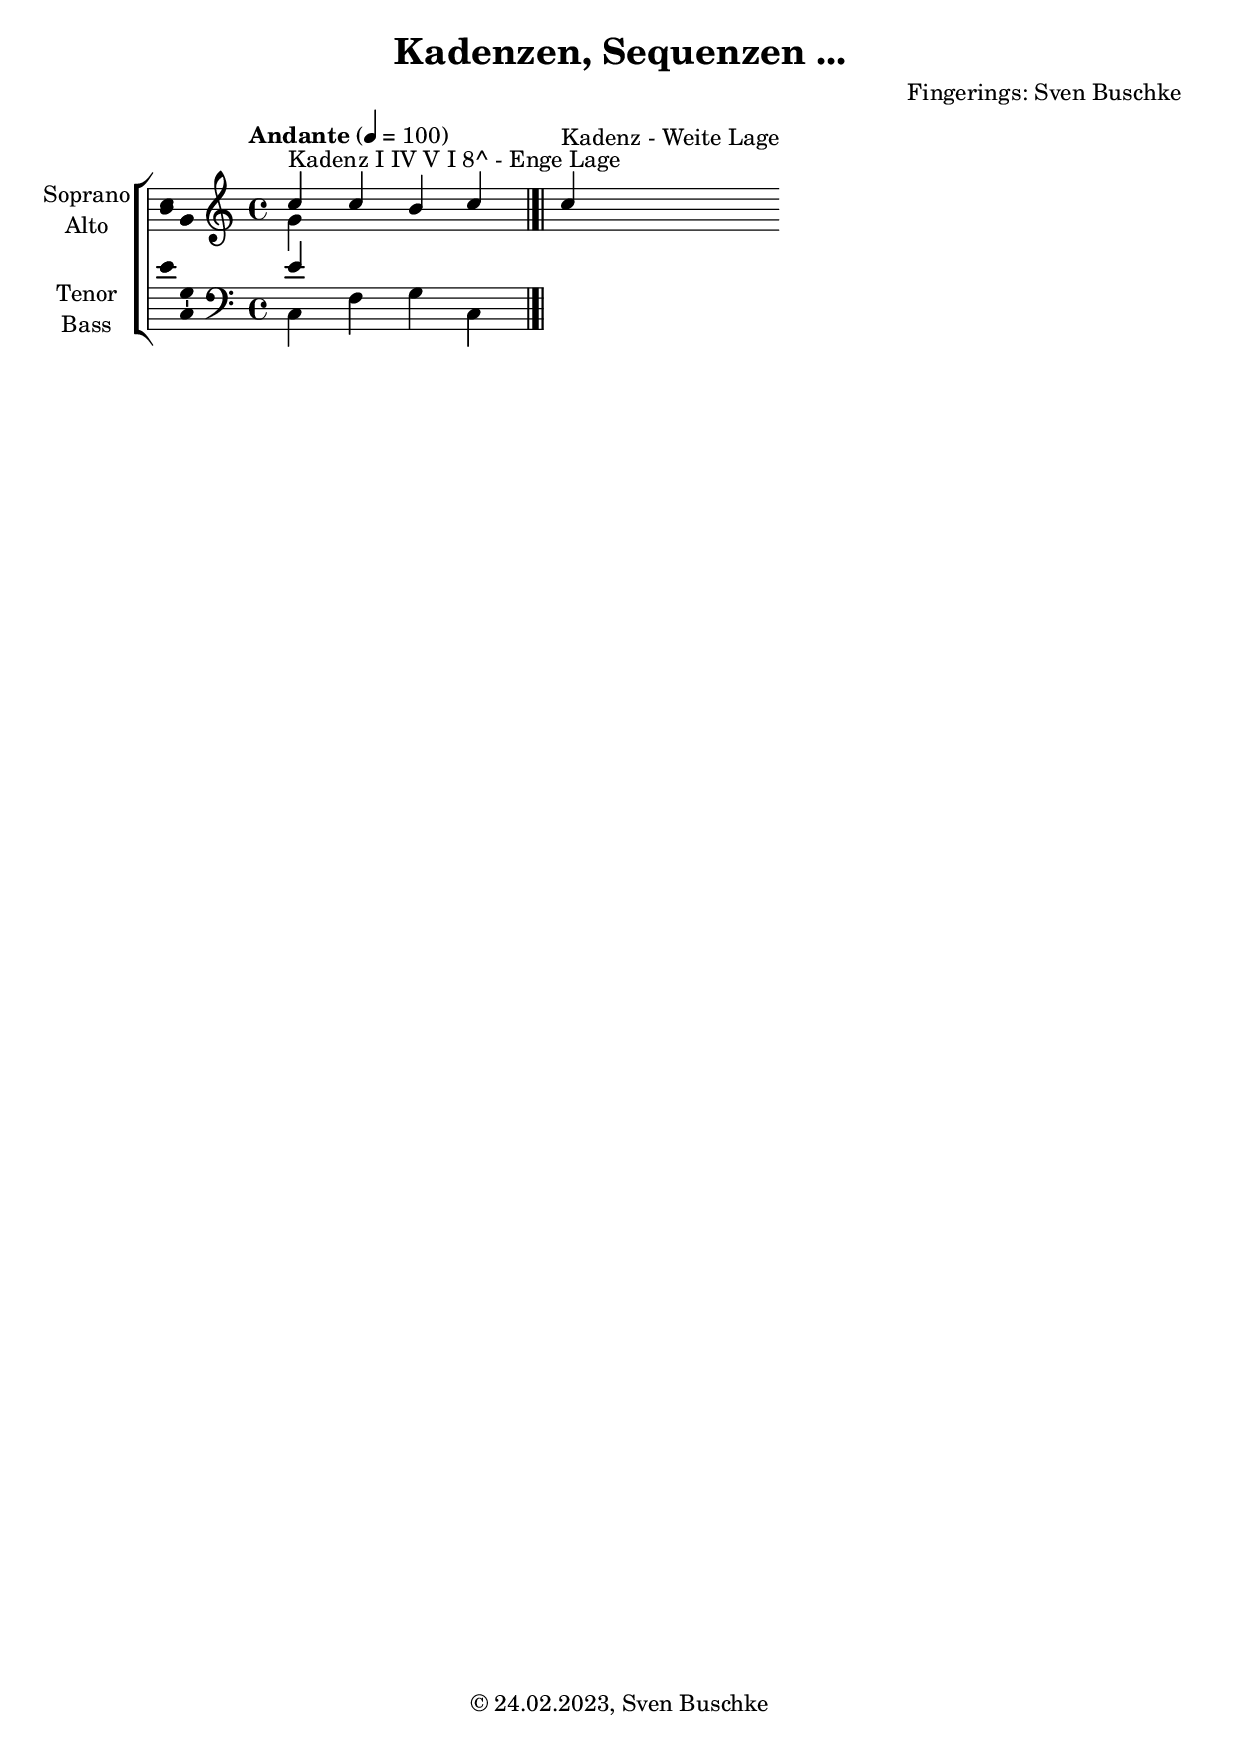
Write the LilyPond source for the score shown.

\version "2.24.1"
\language "english"

\header {
  dedication = ""
  title = "Kadenzen, Sequenzen ..."
  subtitle = ""
  subsubtitle = ""
  instrument = ""
  composer = ""
  arranger = "Fingerings: Sven Buschke"
  poet = ""
  meter = ""
  piece = ""
  opus = ""
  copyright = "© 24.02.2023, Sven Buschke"
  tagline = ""
}

\paper {
  #(set-paper-size "a4")
}

\layout {
  \context {
    \Voice
    \consists "Melody_engraver"
    \override Stem #'neutral-direction = #'()
  }
}

global = {
  \key c \major
  \time 4/4
  \tempo "Andante" 4=100
}

soprano = \relative c'' {
  \global
  % Music follows here.
  c4^"Kadenz I IV V I 8^ - Enge Lage" c b c
  \bar "|.|"
  c^"Kadenz - Weite Lage"
}

alto = \relative c' {
  \global
  % Music follows here.
  g'
}

tenor = \relative c' {
  \global
  % Music follows here.
  e
}

bass = \relative c {
  \global
  % Music follows here.
  c f g c,
}

verse = \lyricmode {
  % Lyrics follow here.

}

rehearsalMidi = #
(define-music-function
 (parser location name midiInstrument lyrics) (string? string? ly:music?)
 #{
   \unfoldRepeats <<
     \new Staff = "soprano" \new Voice = "soprano" { \soprano }
     \new Staff = "alto" \new Voice = "alto" { \alto }
     \new Staff = "tenor" \new Voice = "tenor" { \tenor }
     \new Staff = "bass" \new Voice = "bass" { \bass }
     \context Staff = $name {
       \set Score.midiMinimumVolume = #0.5
       \set Score.midiMaximumVolume = #0.5
       \set Score.tempoWholesPerMinute = #(ly:make-moment 100 4)
       \set Staff.midiMinimumVolume = #0.8
       \set Staff.midiMaximumVolume = #1.0
       \set Staff.midiInstrument = $midiInstrument
     }
     \new Lyrics \with {
       alignBelowContext = $name
     } \lyricsto $name $lyrics
   >>
 #})

\score {
  \new ChoirStaff <<
    \new Staff \with {
      midiInstrument = "choir aahs"
      instrumentName = \markup \center-column { "Soprano" "Alto" }
      shortInstrumentName = \markup \center-column { "S." "A." }
    } <<
      \new Voice = "soprano" \with {
        \consists "Ambitus_engraver"
      } { \voiceOne \soprano }
      \new Voice = "alto" \with {
        \consists "Ambitus_engraver"
        \override Ambitus #'X-offset = #2.0
      } { \voiceTwo \alto }
    >>
    \new Lyrics \with {
      \override VerticalAxisGroup #'staff-affinity = #CENTER
    } \lyricsto "soprano" \verse
    \new Staff \with {
      midiInstrument = "choir aahs"
      instrumentName = \markup \center-column { "Tenor" "Bass" }
      shortInstrumentName = \markup \center-column { "T." "B." }
    } <<
      \clef bass
      \new Voice = "tenor" \with {
        \consists "Ambitus_engraver"
      } { \voiceOne \tenor }
      \new Voice = "bass" \with {
        \consists "Ambitus_engraver"
        \override Ambitus #'X-offset = #2.0
      } { \voiceTwo \bass }
    >>
  >>
  \layout { }
  \midi { }
}

% Rehearsal MIDI files:
\book {
  \bookOutputSuffix "soprano"
  \score {
    \rehearsalMidi "soprano" "soprano sax" \verse
    \midi { }
  }
}

\book {
  \bookOutputSuffix "alto"
  \score {
    \rehearsalMidi "alto" "soprano sax" \verse
    \midi { }
  }
}

\book {
  \bookOutputSuffix "tenor"
  \score {
    \rehearsalMidi "tenor" "tenor sax" \verse
    \midi { }
  }
}

\book {
  \bookOutputSuffix "bass"
  \score {
    \rehearsalMidi "bass" "tenor sax" \verse
    \midi { }
  }
}

